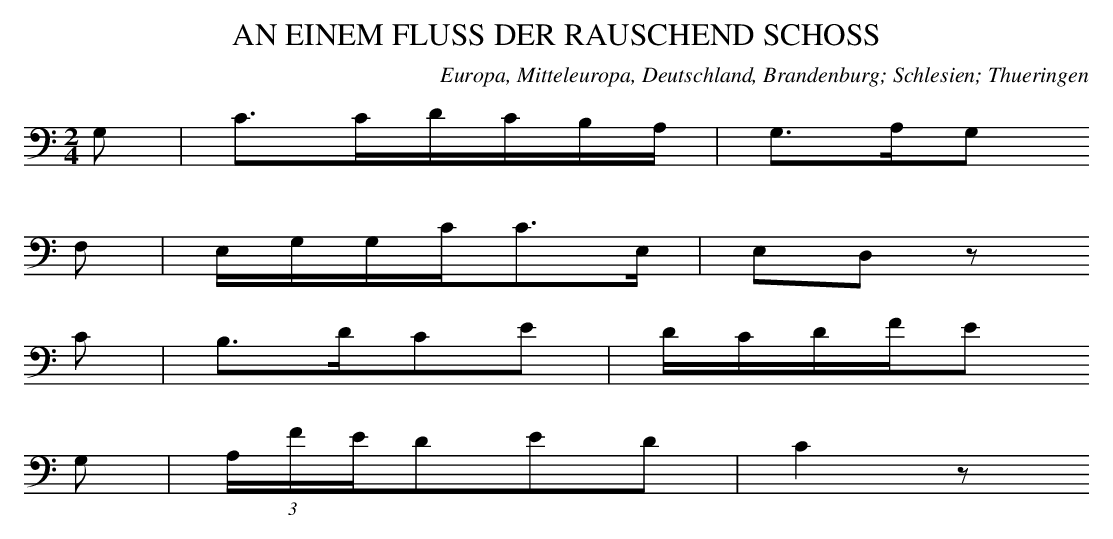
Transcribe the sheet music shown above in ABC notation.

X:1
T: AN EINEM FLUSS DER RAUSCHEND SCHOSS
O: Europa, Mitteleuropa, Deutschland, Brandenburg; Schlesien; Thueringen
M: 2/4
L: 1/16
K: C
G,2 | C3CDCB,A, | G,3A,G,2
F,2 | E,G,G,CC3E, | E,2D,2z2
C2 | B,3DC2E2 | DCDFE2
G,2 | (3A,FED2E2D2 | C4z2
